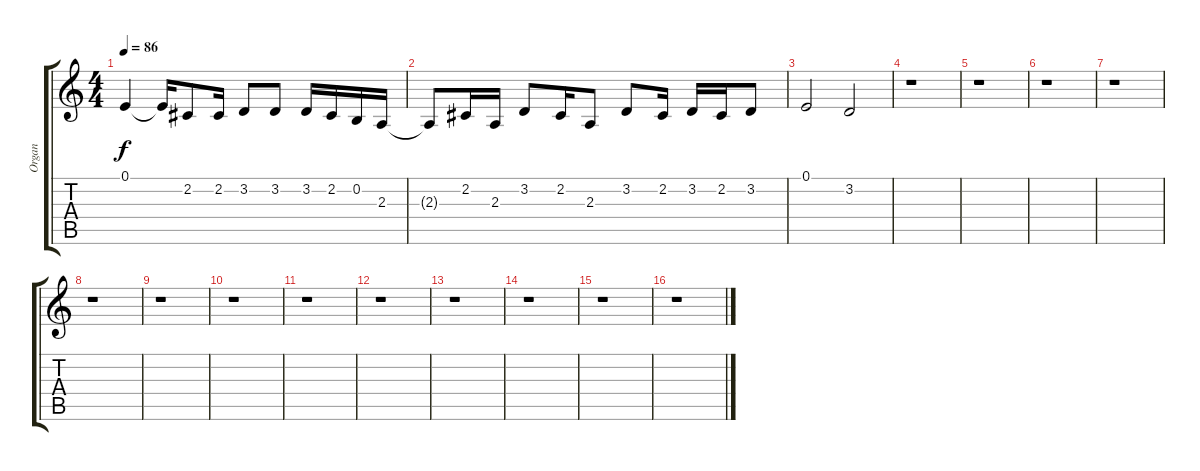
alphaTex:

\track ("Organ" "Organ") {instrument drawbarorgan}
\staff {score tabs}
\tuning (E4 B3 G3 D3 A2 E2) {hide}
\ts (4 4)
\tempo 86
\clef g2
\ks c
0.1{t}.4{dy f} 0.1{t}.16 2.2.8 2.2.16 3.2.8 3.2.8 3.2.16 2.2.16 0.2.16 2.3.16 |
2.3{t}.8 2.2.16 2.3.16 3.2.8 2.2.16 2.3.8 3.2.8 2.2.16 3.2.16 2.2.16 3.2.8 |
0.1.2 3.2.2 |
r.1 |
r.1 |
r.1 |
r.1 |
r.1 |
r.1 |
r.1 |
r.1 |
r.1 |
r.1 |
r.1 |
r.1 |
r.1
